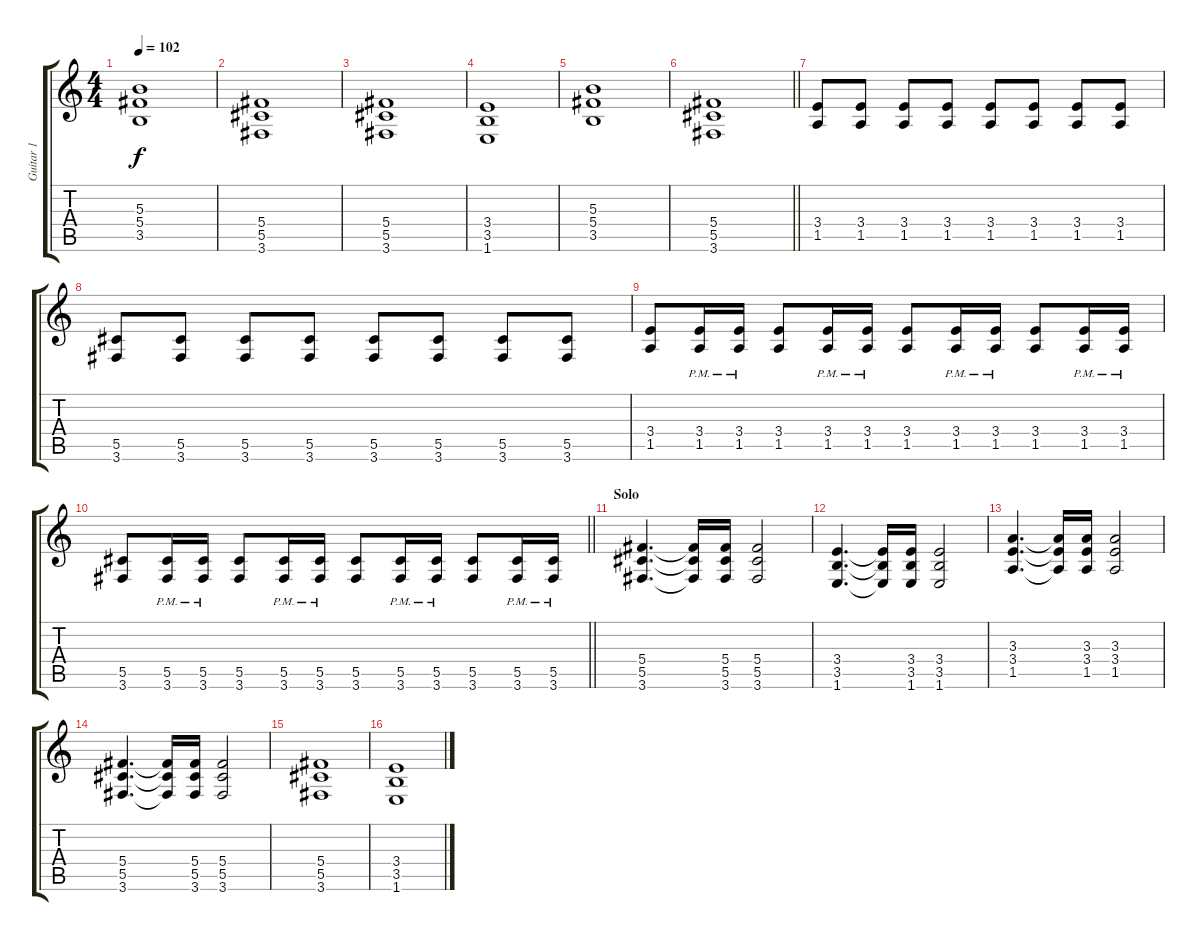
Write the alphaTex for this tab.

\track ("Guitar 1" "Guitar 1") {instrument distortionguitar}
\staff {score tabs}
\tuning (Eb4 Bb3 Gb3 Db3 Ab2 Eb2) {hide}
\ts (4 4)
\tempo 102
\clef g2
\ks c
(5.3 5.4 3.5).1{dy f} |
(5.4 5.5 3.6).1 |
(5.4 5.5 3.6).1 |
(3.4 3.5 1.6).1 |
(5.3 5.4 3.5).1 |
\barLineRight lightlight
(5.4 5.5 3.6).1 |
(3.4 1.5).8 (3.4 1.5).8 (3.4 1.5).8 (3.4 1.5).8 (3.4 1.5).8 (3.4 1.5).8 (3.4 1.5).8 (3.4 1.5).8 |
(5.5 3.6).8 (5.5 3.6).8 (5.5 3.6).8 (5.5 3.6).8 (5.5 3.6).8 (5.5 3.6).8 (5.5 3.6).8 (5.5 3.6).8 |
(3.4 1.5).8 (3.4{pm} 1.5{pm}).16 (3.4{pm} 1.5{pm}).16 (3.4 1.5).8 (3.4{pm} 1.5{pm}).16 (3.4{pm} 1.5{pm}).16 (3.4 1.5).8 (3.4{pm} 1.5{pm}).16 (3.4{pm} 1.5{pm}).16 (3.4 1.5).8 (3.4{pm} 1.5{pm}).16 (3.4{pm} 1.5{pm}).16 |
\barLineRight lightlight
(5.5 3.6).8 (5.5{pm} 3.6).16 (5.5{pm} 3.6).16 (5.5 3.6).8 (5.5{pm} 3.6{pm}).16 (5.5{pm} 3.6{pm}).16 (5.5 3.6).8 (5.5{pm} 3.6{pm}).16 (5.5{pm} 3.6{pm}).16 (5.5 3.6).8 (5.5{pm} 3.6).16 (5.5{pm} 3.6).16 |
\section ("" "Solo")
(5.4 5.5 3.6).4{d} (5.4{t} 5.5{t} 3.6{t}).16 (5.4 5.5 3.6).16 (5.4 5.5 3.6).2 |
(3.4 3.5 1.6).4{d} (3.4{t} 3.5{t} 1.6{t}).16 (3.4 3.5 1.6).16 (3.4 3.5 1.6).2 |
(3.3 3.4 1.5).4{d} (3.3{t} 3.4{t} 1.5{t}).16 (3.3 3.4 1.5).16 (3.3 3.4 1.5).2 |
(5.4 5.5 3.6).4{d} (5.4{t} 5.5{t} 3.6{t}).16 (5.4 5.5 3.6).16 (5.4 5.5 3.6).2 |
(5.4 5.5 3.6).1 |
(3.4 3.5 1.6).1
